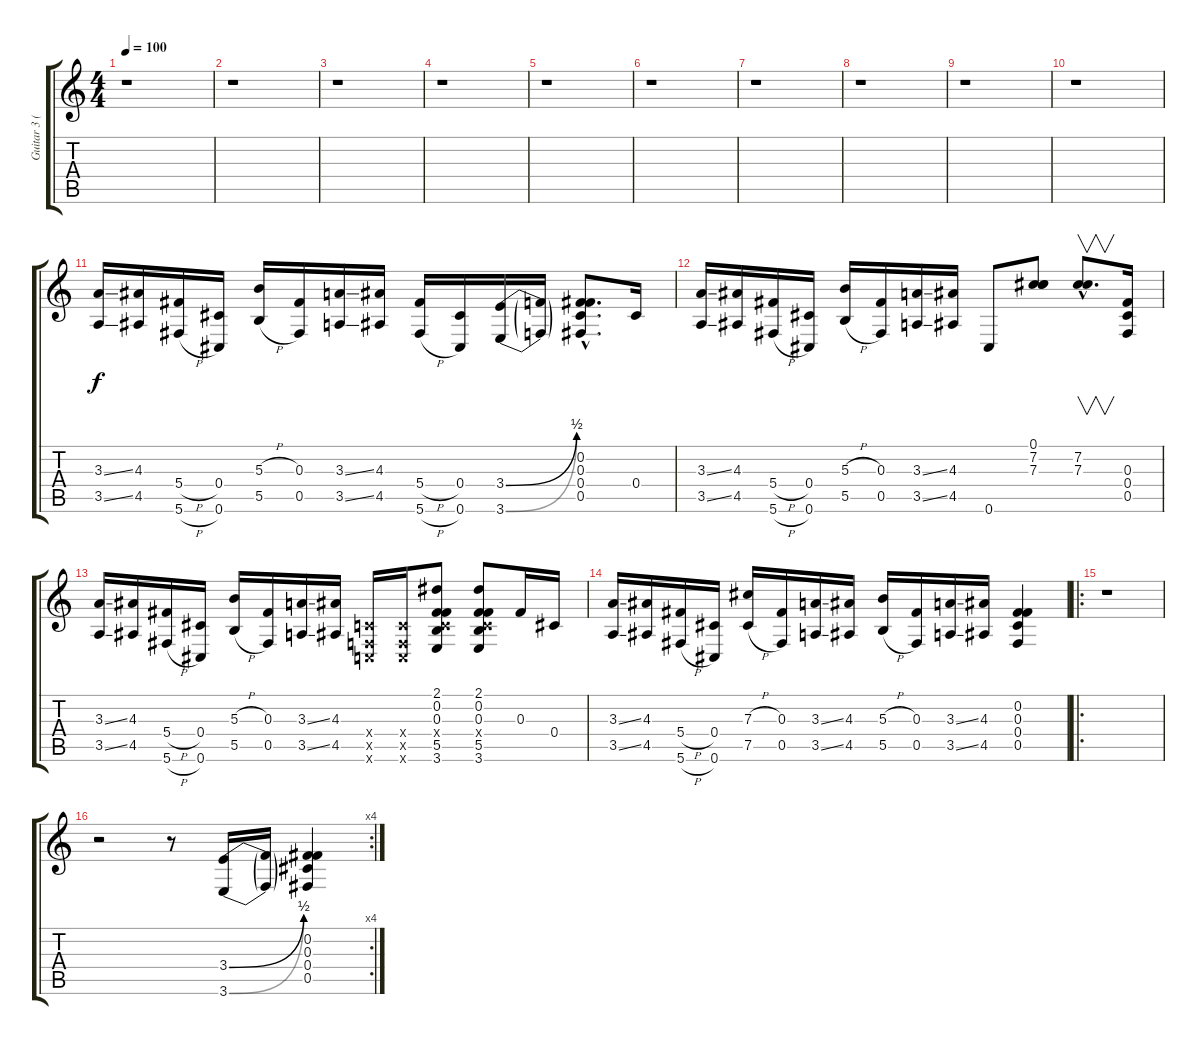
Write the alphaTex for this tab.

\track ("Guitar 3 (distortion)" "Guitar 3 (") {instrument distortionguitar}
\staff {score tabs}
\tuning (Db4 Gb3 Gb3 Db3 Gb2 Db2) {hide}
\ts (4 4)
\tempo 100
\clef g2
\ks c
r.1{dy f instrument distortionguitar} |
r.1 |
r.1 |
r.1 |
r.1 |
r.1 |
r.1 |
r.1 |
r.1 |
r.1 |
(3.3{ss} 3.5{ss}).16 (4.3 4.5).16 (5.4{h} 5.6{h}).16 (0.4 0.6).16 (5.3{h} 5.5{h}).16 (0.3 0.5).16 (3.3{ss} 3.5{ss}).16 (4.3 4.5).16 (5.4{h} 5.6{h}).16 (0.4 0.6).16 (3.4{be (bend 0 0 60 2)} 3.6{be (bend 0 0 60 2)}).16 (3.4{t} 3.6{t}).16 (0.2{hac} 0.3{hac} 0.4{hac} 0.5{hac}).8{d} 0.4.16 |
(3.3{ss} 3.5{ss}).16 (4.3 4.5).16 (5.4{h} 5.6{h}).16 (0.4 0.6).16 (5.3{h} 5.5{h}).16 (0.3 0.5).16 (3.3{ss} 3.5{ss}).16 (4.3 4.5).16 0.6.8 (0.1 7.2 7.3).8 (7.2{hac} 7.3{hac}).8{v d} (0.3 0.4 0.5).16 |
(3.3{ss} 3.5{ss}).16 (4.3 4.5).16 (5.4{h} 5.6{h}).16 (0.4 0.6).16 (5.3{h} 5.5{h}).16 (0.3 0.5).16 (3.3{ss} 3.5{ss}).16 (4.3 4.5).16 (-1.4{x} -1.5{x} -1.6{x}).16 (-1.4{x} -1.5{x} -1.6{x}).16 (2.1 0.2 0.3 -1.4{x} 5.5 3.6).8 (2.1 0.2 0.3 -1.4{x} 5.5 3.6).8 0.3.16 0.4.16 |
(3.3{ss} 3.5{ss}).16 (4.3 4.5).16 (5.4{h} 5.6{h}).16 (0.4 0.6).16 (7.3{h} 7.5{h}).16 (0.3 0.5).16 (3.3{ss} 3.5{ss}).16 (4.3 4.5).16 (5.3{h} 5.5{h}).16 (0.3 0.5).16 (3.3{ss} 3.5{ss}).16 (4.3 4.5).16 (0.2 0.3 0.4 0.5).4 |
\ro
r.1 |
\rc 4
r.2 r.8 (3.4{be (bend 0 0 60 2)} 3.6{be (bend 0 0 60 2)}).16 (3.4{t} 3.6{t}).16 (0.2 0.3 0.4 0.5).4
